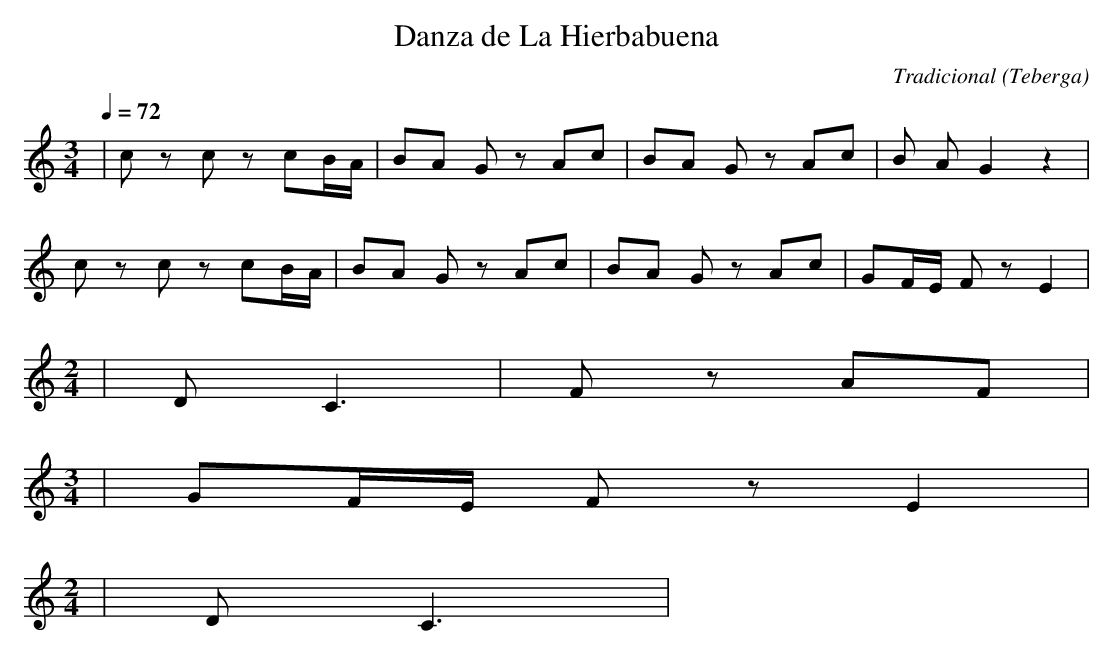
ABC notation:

X:1
T:Danza de La Hierbabuena
C:Tradicional
O:Teberga
M:3/4
L:1/8
Q:1/4=72
K:C
| c z c z cB/A/|BA G z Ac|BA G z Ac|B AG2 z2|
c z c z cB/A/|BA G z Ac|BA G z Ac|GF/E/ F z E2|
M:2/4
|D C3|F z AF|
M:3/4
|GF/E/ Fz E2|
M:2/4
|D C3 |
